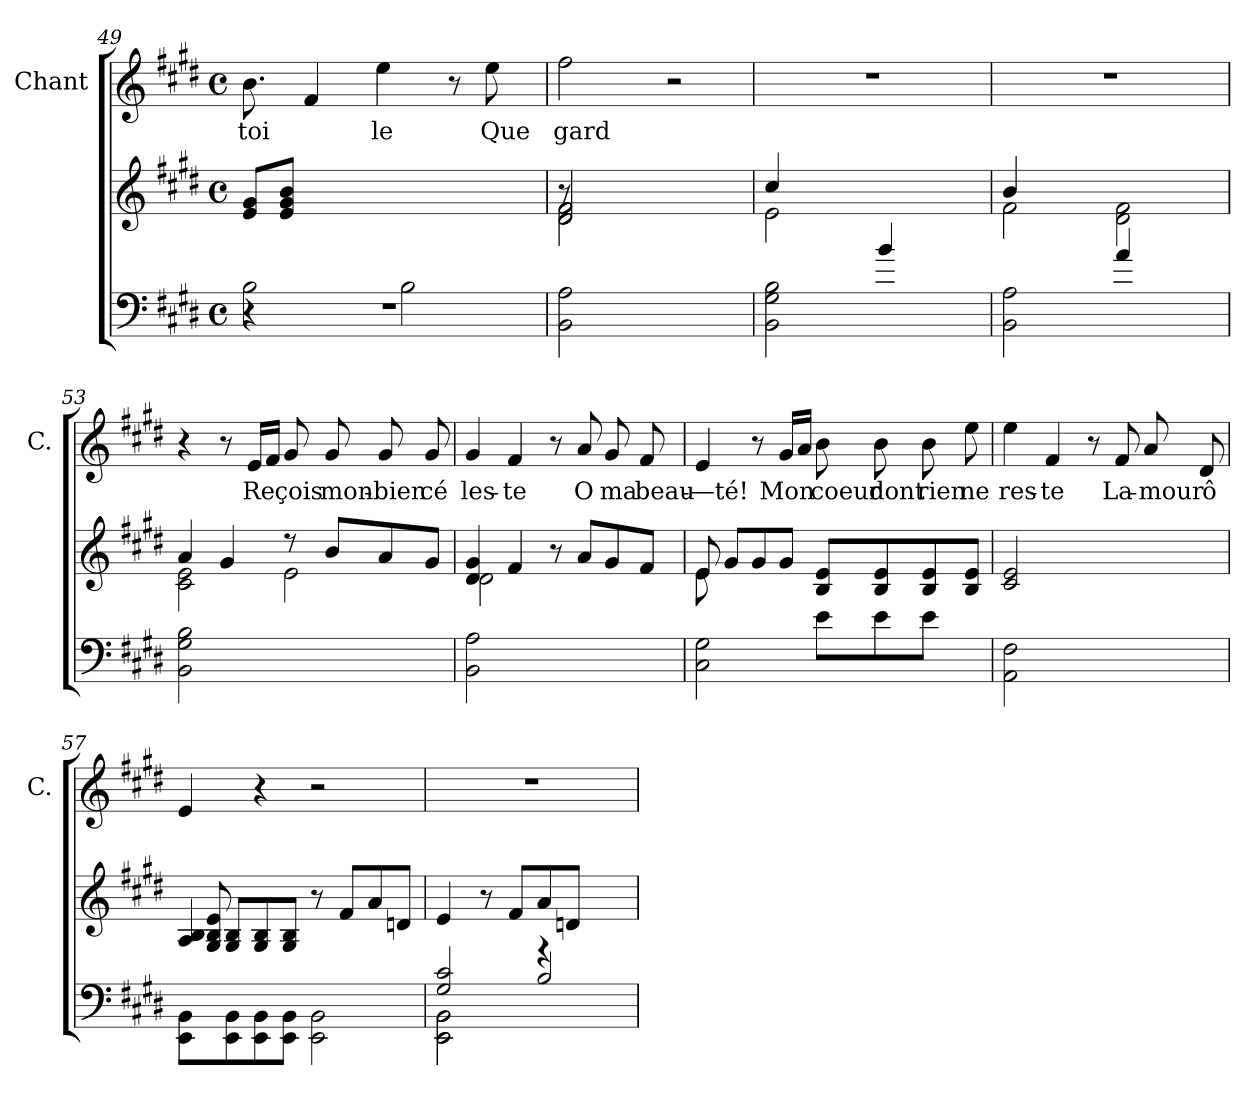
**kern	**kern	**kern	**text
*part3	*part2	*part1	*part1
*staff3	*staff2	*staff1	*staff1
*	*	*I"Chant	*
*	*	*I'C.	*
*clefF4	*clefG2	*clefG2	*
*k[f#c#g#d#]	*k[f#c#g#d#]	*k[f#c#g#d#]	*
*M4/4	*M4/4	*M4/4	*
*met(c)	*met(c)	*met(c)	*
=49	=49	=49	=49
*^	*	*	*
*	*^	*	*	*
2Bi\	4r	1r	8g#j/ 8ej/L	8.bj\	toi
.	.	.	8ej/ 8g#j/ 8bj/J	.	.
.	.	.	.	4f#j/	--
.	2.ryy	.	2.ryy	.	.
.	.	.	.	4eej\	le
2Bi\	.	.	.	.	.
.	.	.	.	8r	.
.	.	.	.	8eej\	Que
.	.	.	.	16ryy	.
*v	*v	*v	*	*	*
!!LO:LB:g=z
=50	=50	=50	=50
*	*^	*	*
*	*	*^	*	*
2BBi\ 2Ai\	2d#j/ 2f#j/	8r	2d#Z\ 2f#Z\	2ff#j\	gard
.	.	2..ryy	.	.	.
2ryy	2ryy	.	2ryy	2r	.
*	*	*v	*v	*	*
=51	=51	=51	=51	=51
2BBi\ 2Bi\ 2G#i\	4cc#j/	2eV\	1r	.
.	2.ryy	.	.	.
4bi/	.	2ryy	.	.
4ryy	.	.	.	.
=52	=52	=52	=52	=52
2BBi\ 2Ai\	4bj/	2f#V\	1r	.
.	2.ryy	.	.	.
4ai/	.	2d#V\ 2f#V\	.	.
4ryy	.	.	.	.
=53	=53	=53	=53	=53
2BBi\ 2G#i\ 2Bi\	4aj/	2c#V\ 2eV\	4r	.
.	4g#j/	.	8r	.
.	.	.	16ej/LL	Re
.	.	.	16f#j/JJ	--
2ryy	8r	2eV\	8g#j/	çois
.	8bj/L	.	8g#j/	mon-
.	8aj/	.	8g#j/	bien
.	8g#j/J	.	8g#j/	cé
=54	=54	=54	=54	=54
2BBi\ 2Ai\	4d#j/ 4g#j/	2d#V\	4g#j/	les-
.	4f#j/	.	4f#j/	te
2ryy	8r	2ryy	8r	.
.	8aj/L	.	8aj/	O
.	8g#j/	.	8g#j/	ma
.	8f#j/J	.	8f#j/	beau-
!!LO:LB:g=z
=55	=55	=55	=55	=55
*^	*	*	*	*
2C#i\ 2G#i\	1ryy	8ej/	8eV\	4ej/	—té!
.	.	8g#j/L	2..ryy	.	.
.	.	8g#j/	.	8r	.
.	.	8g#j/J	.	16g#j/LL	Mon
.	.	.	.	16aj/JJ	--
8ei\L	.	8ej/ 8Bj/L	.	8bj\	coeur
8ei\	.	8ej/ 8Bj/	.	8bj\	dont
8ei\J	.	8ej/ 8Bj/	.	8bj\	rien
8ryy	.	8Bj/ 8ej/J	.	8eej\	ne
*v	*v	*	*	*	*
*	*v	*v	*	*
=56	=56	=56	=56
2AAi\ 2F#i\	2ej/ 2c#j/	4eej\	res-
.	.	4f#j/	te
2ryy	2ryy	8r	.
.	.	8f#j/	La-
.	.	8aj/	mour
.	.	8d#j/	ô
=57	=57	=57	=57
*	*^	*	*
8BBi\ 8EEi\L	8BV/ 8AV/J	8ej/ 8Bj/ 8G#j/	4ej/	.
8EEi\ 8BBi\	2..ryy	8G#j/ 8Bj/L	.	.
8EEi\ 8BBi\	.	8G#j/ 8Bj/	4r	.
8EEi\ 8BBi\J	.	8Bj/ 8G#j/J	.	.
2EEi\ 2BBi\	.	8r	2r	.
.	.	8f#j/L	.	.
.	.	8aj/	.	.
.	.	8dj/J	.	.
*	*v	*v	*	*
=58	=58	=58	=58
*^	*	*	*
*	*^	*	*	*
2EEZ\ 2BBZ\	2c#i/ 2G#i/	2EEV\ 2BBV\	4ej/	1r	.
.	.	.	8r	.	.
.	.	.	8f#j/L	.	.
2ryy	4r	2BV/	8aj/	.	.
.	.	.	8dnj/J	.	.
.	4ryy	.	4ryy	.	.
*v	*v	*v	*	*	*
=	=	=	=
*-	*-	*-	*-
